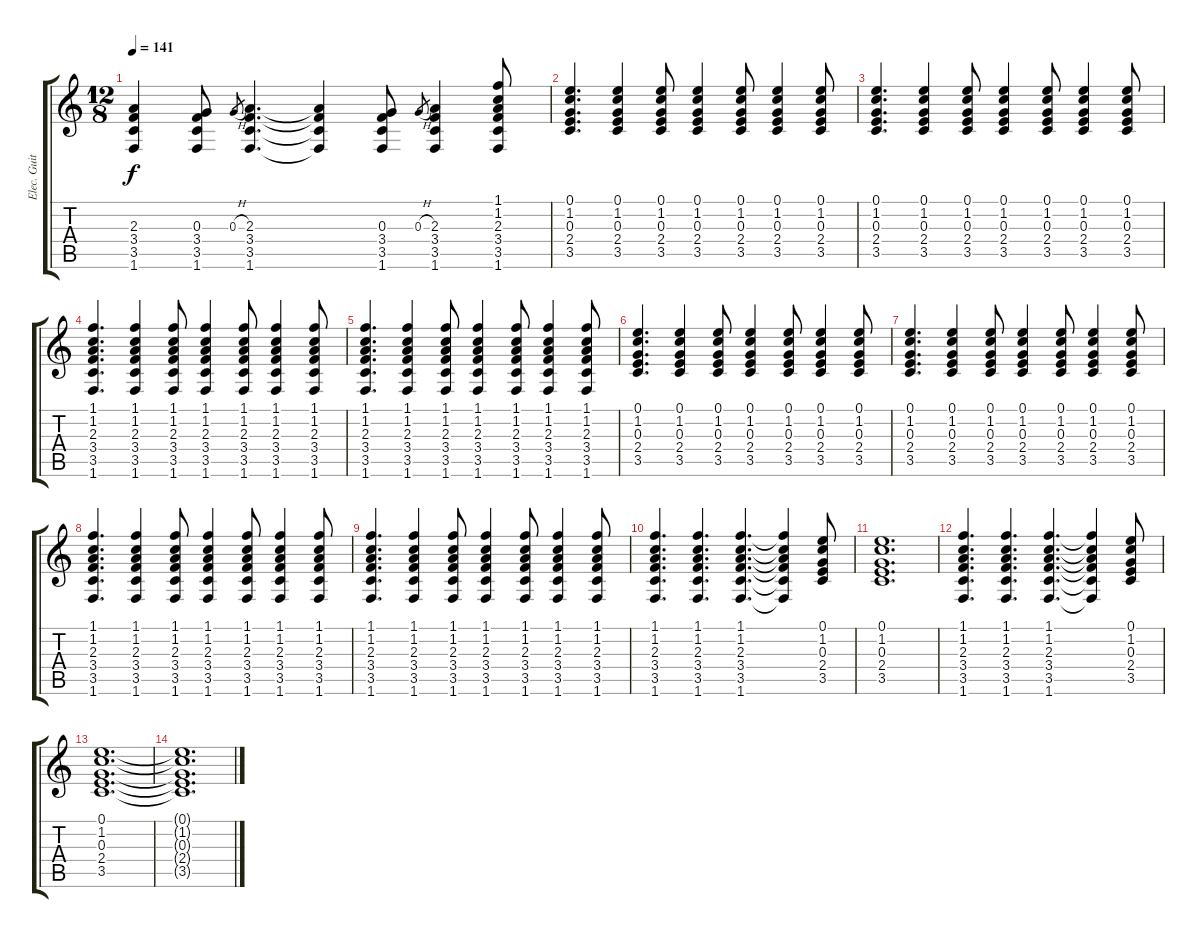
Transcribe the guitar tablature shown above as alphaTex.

\track ("Elec. Guitar 4" "Elec. Guit") {instrument electricguitarjazz}
\staff {score tabs}
\tuning (E4 B3 G3 D3 A2 E2) {hide}
\ts (12 8)
\tempo 141
\clef g2
\ks c
(2.3{t} 3.4{t} 3.5{t} 1.6{t}).4{dy f} (0.3 3.4 3.5 1.6).8 0.3{h}.8{gr} (2.3 3.4 3.5 1.6).4{d} (2.3{t} 3.4{t} 3.5{t} 1.6{t}).4 (0.3 3.4 3.5 1.6).8 0.3{h}.8{gr} (2.3 3.4 3.5 1.6).4 (1.1 1.2 2.3 3.4 3.5 1.6).8 |
(0.1 1.2 0.3 2.4 3.5).4{d} (0.1 1.2 0.3 2.4 3.5).4 (0.1 1.2 0.3 2.4 3.5).8 (0.1 1.2 0.3 2.4 3.5).4 (0.1 1.2 0.3 2.4 3.5).8 (0.1 1.2 0.3 2.4 3.5).4 (0.1 1.2 0.3 2.4 3.5).8 |
(0.1 1.2 0.3 2.4 3.5).4{d} (0.1 1.2 0.3 2.4 3.5).4 (0.1 1.2 0.3 2.4 3.5).8 (0.1 1.2 0.3 2.4 3.5).4 (0.1 1.2 0.3 2.4 3.5).8 (0.1 1.2 0.3 2.4 3.5).4 (0.1 1.2 0.3 2.4 3.5).8 |
(1.1 1.2 2.3 3.4 3.5 1.6).4{d} (1.1 1.2 2.3 3.4 3.5 1.6).4 (1.1 1.2 2.3 3.4 3.5 1.6).8 (1.1 1.2 2.3 3.4 3.5 1.6).4 (1.1 1.2 2.3 3.4 3.5 1.6).8 (1.1 1.2 2.3 3.4 3.5 1.6).4 (1.1 1.2 2.3 3.4 3.5 1.6).8 |
(1.1 1.2 2.3 3.4 3.5 1.6).4{d} (1.1 1.2 2.3 3.4 3.5 1.6).4 (1.1 1.2 2.3 3.4 3.5 1.6).8 (1.1 1.2 2.3 3.4 3.5 1.6).4 (1.1 1.2 2.3 3.4 3.5 1.6).8 (1.1 1.2 2.3 3.4 3.5 1.6).4 (1.1 1.2 2.3 3.4 3.5 1.6).8 |
(0.1 1.2 0.3 2.4 3.5).4{d} (0.1 1.2 0.3 2.4 3.5).4 (0.1 1.2 0.3 2.4 3.5).8 (0.1 1.2 0.3 2.4 3.5).4 (0.1 1.2 0.3 2.4 3.5).8 (0.1 1.2 0.3 2.4 3.5).4 (0.1 1.2 0.3 2.4 3.5).8 |
(0.1 1.2 0.3 2.4 3.5).4{d} (0.1 1.2 0.3 2.4 3.5).4 (0.1 1.2 0.3 2.4 3.5).8 (0.1 1.2 0.3 2.4 3.5).4 (0.1 1.2 0.3 2.4 3.5).8 (0.1 1.2 0.3 2.4 3.5).4 (0.1 1.2 0.3 2.4 3.5).8 |
(1.1 1.2 2.3 3.4 3.5 1.6).4{d} (1.1 1.2 2.3 3.4 3.5 1.6).4 (1.1 1.2 2.3 3.4 3.5 1.6).8 (1.1 1.2 2.3 3.4 3.5 1.6).4 (1.1 1.2 2.3 3.4 3.5 1.6).8 (1.1 1.2 2.3 3.4 3.5 1.6).4 (1.1 1.2 2.3 3.4 3.5 1.6).8 |
(1.1 1.2 2.3 3.4 3.5 1.6).4{d} (1.1 1.2 2.3 3.4 3.5 1.6).4 (1.1 1.2 2.3 3.4 3.5 1.6).8 (1.1 1.2 2.3 3.4 3.5 1.6).4 (1.1 1.2 2.3 3.4 3.5 1.6).8 (1.1 1.2 2.3 3.4 3.5 1.6).4 (1.1 1.2 2.3 3.4 3.5 1.6).8 |
(1.1 1.2 2.3 3.4 3.5 1.6).4{d} (1.1 1.2 2.3 3.4 3.5 1.6).4{d} (1.1 1.2 2.3 3.4 3.5 1.6).4{d} (1.1{t} 1.2{t} 2.3{t} 3.4{t} 3.5{t} 1.6{t}).4 (0.1 1.2 0.3 2.4 3.5).8 |
(0.1 1.2 0.3 2.4 3.5).1{d} |
(1.1 1.2 2.3 3.4 3.5 1.6).4{d} (1.1 1.2 2.3 3.4 3.5 1.6).4{d} (1.1 1.2 2.3 3.4 3.5 1.6).4{d} (1.1{t} 1.2{t} 2.3{t} 3.4{t} 3.5{t} 1.6{t}).4 (0.1 1.2 0.3 2.4 3.5).8 |
(0.1 1.2 0.3 2.4 3.5).1{d} |
(0.1{t} 1.2{t} 0.3{t} 2.4{t} 3.5{t}).1{d}
